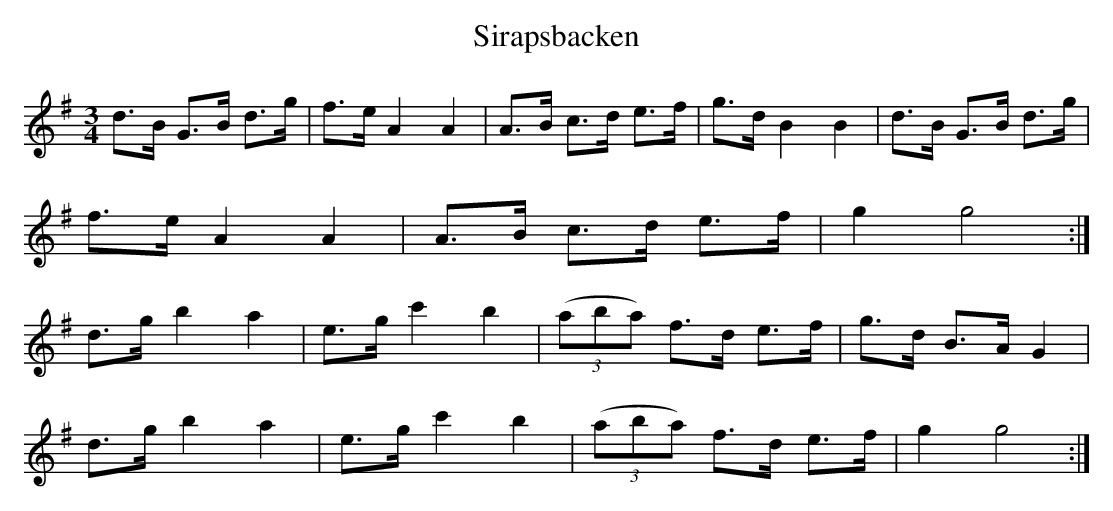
X:1
T: Sirapsbacken
M: 3/4
L: 1/8
K: G
O:H lln s, V sterbotten
d>B G>B d>g | f>e A2 A2 | A>B c>d e>f | g>d B2 B2 | d>B G>B d>g |
f>e A2 A2 | A>B c>d e>f | g2 g4 :|
d>g b2 a2|e>g c'2 b2 | ((3aba) f>d e>f | g>d B>A G2 |
d>g b2 a2|e>g c'2 b2 | ((3aba) f>d e>f | g2 g4 :|
